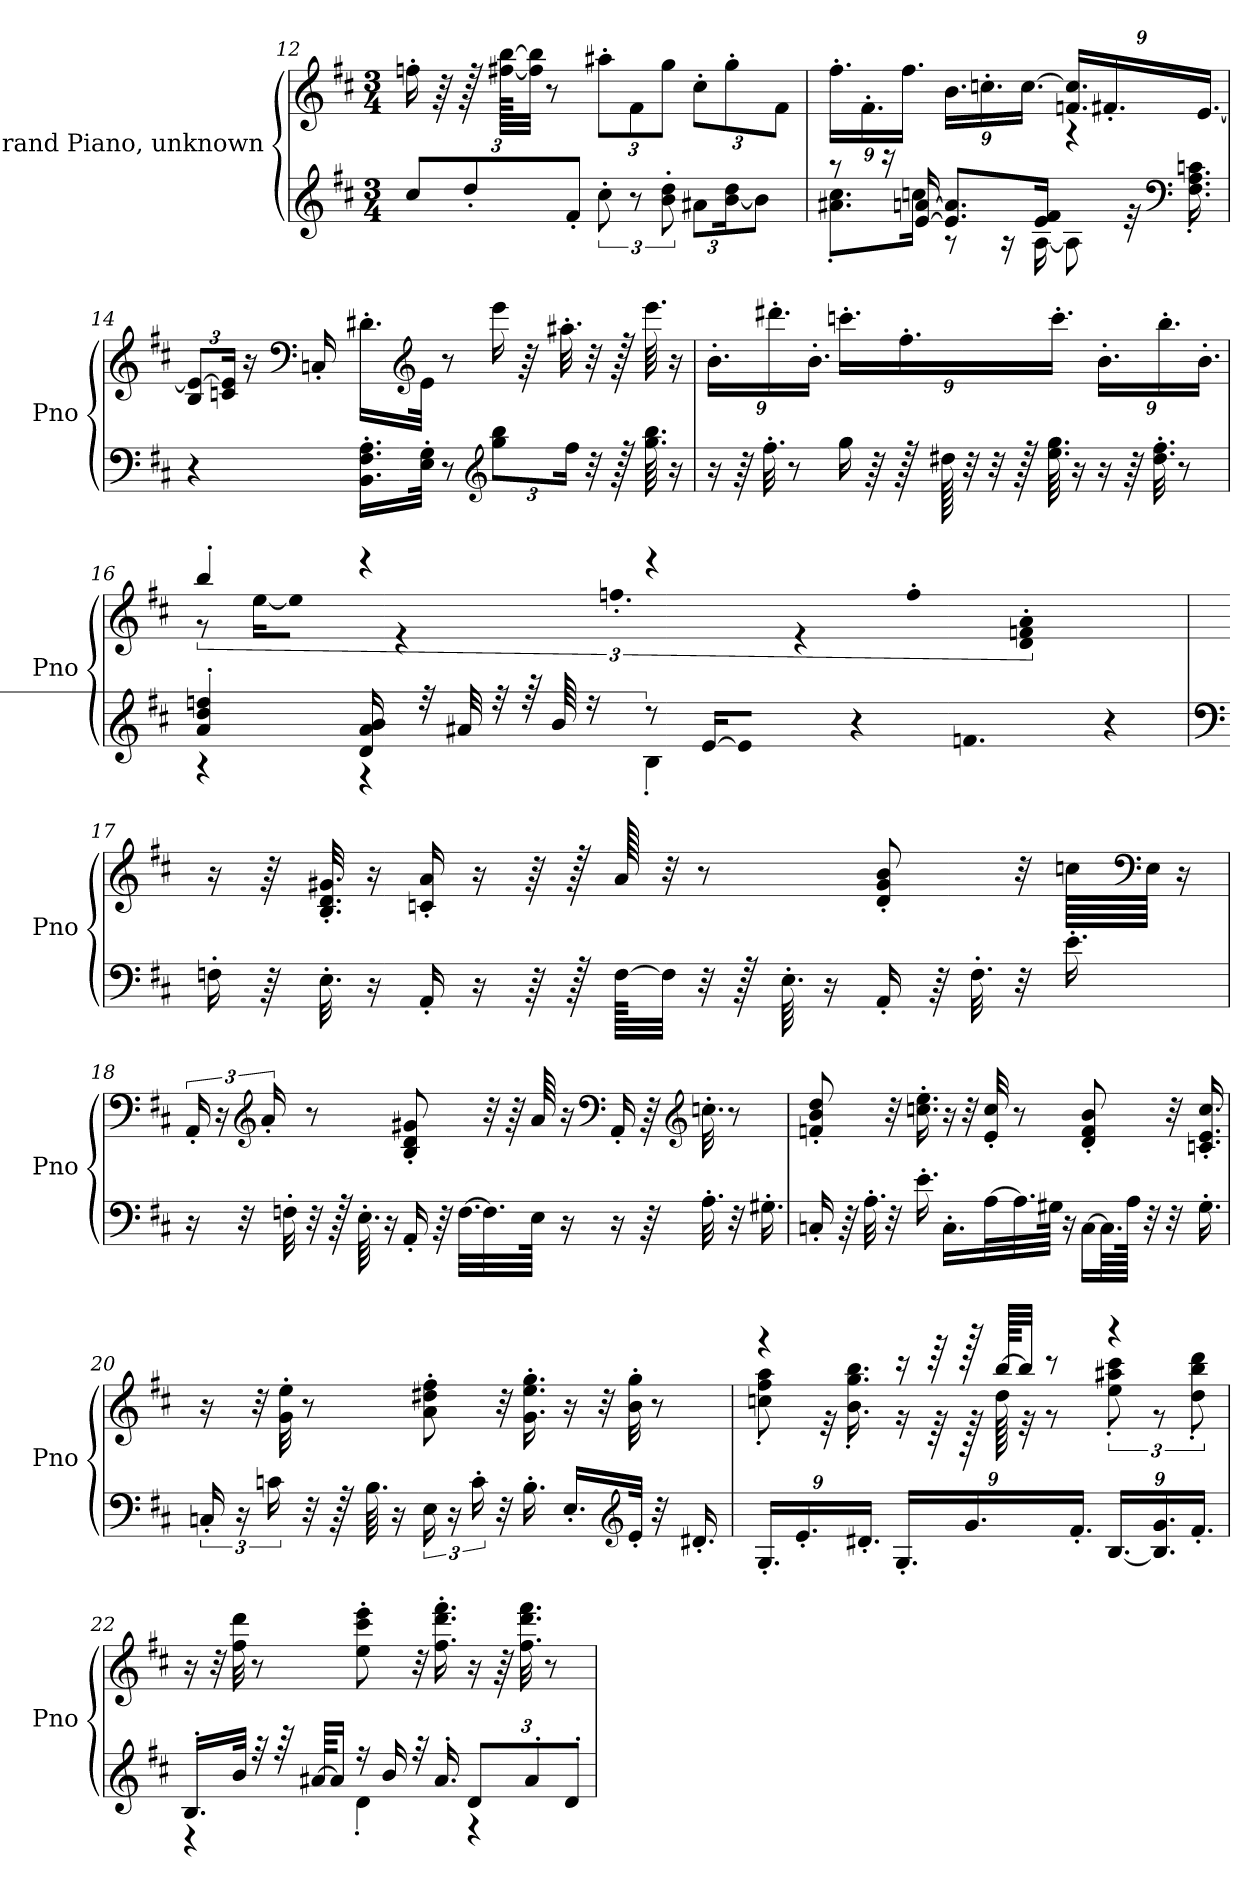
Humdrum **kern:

**kern	**kern
*part1	*part1
*staff2	*staff1
*I"Grand Piano, unknown	*
*I'Pno	*
*clefG2	*clefG2
*k[f#c#]	*k[f#c#]
*M3/4	*M3/4
*Xbrackettup	*
=12	=12
12cc#/L	16ffn'\
.	64r
.	128r
12dd'/	.
.	[128ff#X\ [128bb\KKLLL
.	32ff#\] 32bb\]JJJ
.	8r
12f#'/J	.
*brackettup	*Xbrackettup
12cc#'\	12aa#X'\L
12r	12f#\
12b\' 12dd\'	12gg\J
*Xbrackettup	*
12a#X\L	12cc#'\L
[24b\ 24dd\K	12gg'\
8b\J]	.
.	12f#\J
!!LO:LB:g=z
=13	=13
*^	*
8r	8.a#X\' 8.cc#\'L	18.ff#'\LL
.	.	18.f#'\
16r	.	.
.	.	18.ff#\JJ
[16e/ [16an/	16ccn\Jk	.
8.e/] 8.a/]L	8r	18.b\LL
.	.	18.ccn'\
.	16r	.
.	.	[18.cc\JJ
16e/ 16f#/Jk	[16A\	.
4r	8A\]	18.fn/ 18.cc/]LL
.	.	18.f#X'/
.	32r	.
*clefF4	*	*
.	16.F#\' 16.A\' 16.cn\'	.
.	.	[18.e/JJ
*v	*v	*
=14	=14
4r	12B/ 12e/_L
.	24cn/ 24e/]Jk
.	16r
*	*clefF4
.	16Cn'/
16.BB\' 16.F#\' 16.A\'LL	16.d#X'\LL
*	*clefG2
32E\' 32G\'JJk	32e\JJk
8r	8r
*clefG2	*
12gg\ 12bb\L	16eee\
.	64r
.	32.aa#X'\
24ff#\Jk	.
32r	32r
128r	128r
64.gg\ 64.bb\	64.eee\
16r	16r
!!LO:PB:g=z
=15	=15
16r	18.b'\LL
64r	.
32.ff#'\	.
.	18.ddd#X'\
8r	.
.	18.b'\JJ
16gg\	18.cccn'\LL
64r	.
128r	.
.	18.ff#'\
128dd#X\	.
32r	.
32r	.
128r	.
64.ee\ 64.gg\	.
.	18.ccc'\JJ
16r	.
16r	18.b'\LL
64r	.
32.dd#\' 32.ff#\'	.
.	18.bb'\
8r	.
.	18.b'\JJ
=16	=16
*^	*^
*	*	*	*brackettup
4a/' 4dd/' 4ffn/'	4r	4bb'/	12r
.	.	.	[24ee\LL
.	.	.	32ee\JJk]
.	.	.	128r
.	.	.	64.ffn'\
.	.	.	16r
16d/ 16a/ 16b/	4r	4r	4ff'\
32r	.	.	.
32a#X/	.	.	.
32r	.	.	.
64r	.	.	.
64b/	.	.	.
16r	.	.	.
*brackettup	*	*	*
12r	4B'\	4r	4d\' 4fn\' 4a\'
[24e/LL	.	.	.
32e/JJk]	.	.	.
128r	.	.	.
64.fn/	.	.	.
16r	.	.	.
*v	*v	*	*
*	*v	*v
!!LO:LB:g=z
=17	=17
*clefF4	*
16Fn'\	16r
64r	64r
32.E'\	32.B/' 32.d/' 32.g#X/'
16r	16r
16AA'/	16cn/' 16a/'
16r	16r
64r	64r
128r	128r
[128F\KKLLL	128a/
32F\JJJ]	32r
32r	8r
128r	.
64.E'\	.
16r	.
16AA'/	8d/' 8g#/' 8b/'
64r	.
32.F'\	.
32r	32r
16.e'\	64ccn\LLLL
*	*clefF4
.	64E\JJJJ
.	16r
!!LO:LB:g=z
=18	=18
16r	24AA'/
.	24r
32r	.
*	*clefG2
.	24a'/
32Fn'\	.
32r	8r
128r	.
64.E'\	.
16r	.
16AA'/	8B/' 8d/' 8g#X/'
64r	.
[32.F\LLL	.
32.F\]	32r
.	64r
64E\JJJk	64a/
16r	16r
*	*clefF4
16r	16AA'/
64r	64r
*	*clefG2
32.A'\	32.ccn'\
32r	8r
16.G#X'\	.
!!LO:LB:g=z
=19	=19
16Cn'/	8fn/' 8b/' 8dd/'
64r	.
32.A'\	.
32r	32r
16.e'\	16.ccn\' 16.ee\'
16.C'\LL	16r
.	32r
[32A\L	32e/' 32cc/'
32.A\]	8r
64G#X\JJJk	.
16r	.
[16C\LL	8d/' 8f/' 8b/'
64.C\LL]	.
128A\JJJJk	.
32r	.
32r	32r
16.G#'\	16.cn/' 16.e/' 16.cc/'
=20	=20
24Cn'/	16r
24r	.
.	32r
24cn\	.
.	32g\' 32ee\'
32r	8r
128r	.
64.B\	.
16r	.
24E\	8a\' 8dd#X\' 8ff#\'
24r	.
24c'\	.
32r	32r
16.B'\	16.g\' 16.ee\' 16.gg\'
16.E'/LL	16r
.	32r
*clefG2	*
32e'/JJk	32b\' 32gg\'
32r	8r
16.d#X'/	.
!!LO:LB:g=z
=21	=21
*Xbrackettup	*
*	*^
18.G'/LL	4r	8ccn\' 8ff#\' 8aa\'
18.e'/	.	.
.	.	32r
.	.	16.b\' 16.gg\' 16.bb\'
18.d#X'/JJ	.	.
18.G'/LL	16r	16r
.	64r	64r
.	128r	128r
18.g/	.	.
.	[128bb/KKLLL	128dd\
.	32bb/JJJ]	32r
.	8r	8r
18.f#'/JJ	.	.
[18.B/LL	4r	12ee\' 12aa#X\' 12ccc#\'
18.B/] 18.g/	.	12r
18.f#'/JJ	.	12dd\' 12bb\' 12ddd\'
*	*v	*v
=22	=22
*^	*
16.B'/LL	4r	16r
.	.	32r
32b/JJk	.	32ff#\ 32ddd\
32r	.	8r
64r	.	.
[64a#X/KKLL	.	.
16a#/JJ]	.	.
16r	4d'\	8ee\' 8ccc#\' 8eee\'
16b/	.	.
32r	.	32r
16.a#'/	.	16.ff#\' 16.ddd\' 16.fff#\'
12d/L	4r	16r
.	.	64r
.	.	32.ff#\ 32.ddd\ 32.fff#\
12a#'/	.	.
.	.	8r
12d'/J	.	.
*v	*v	*
=	=
*-	*-
